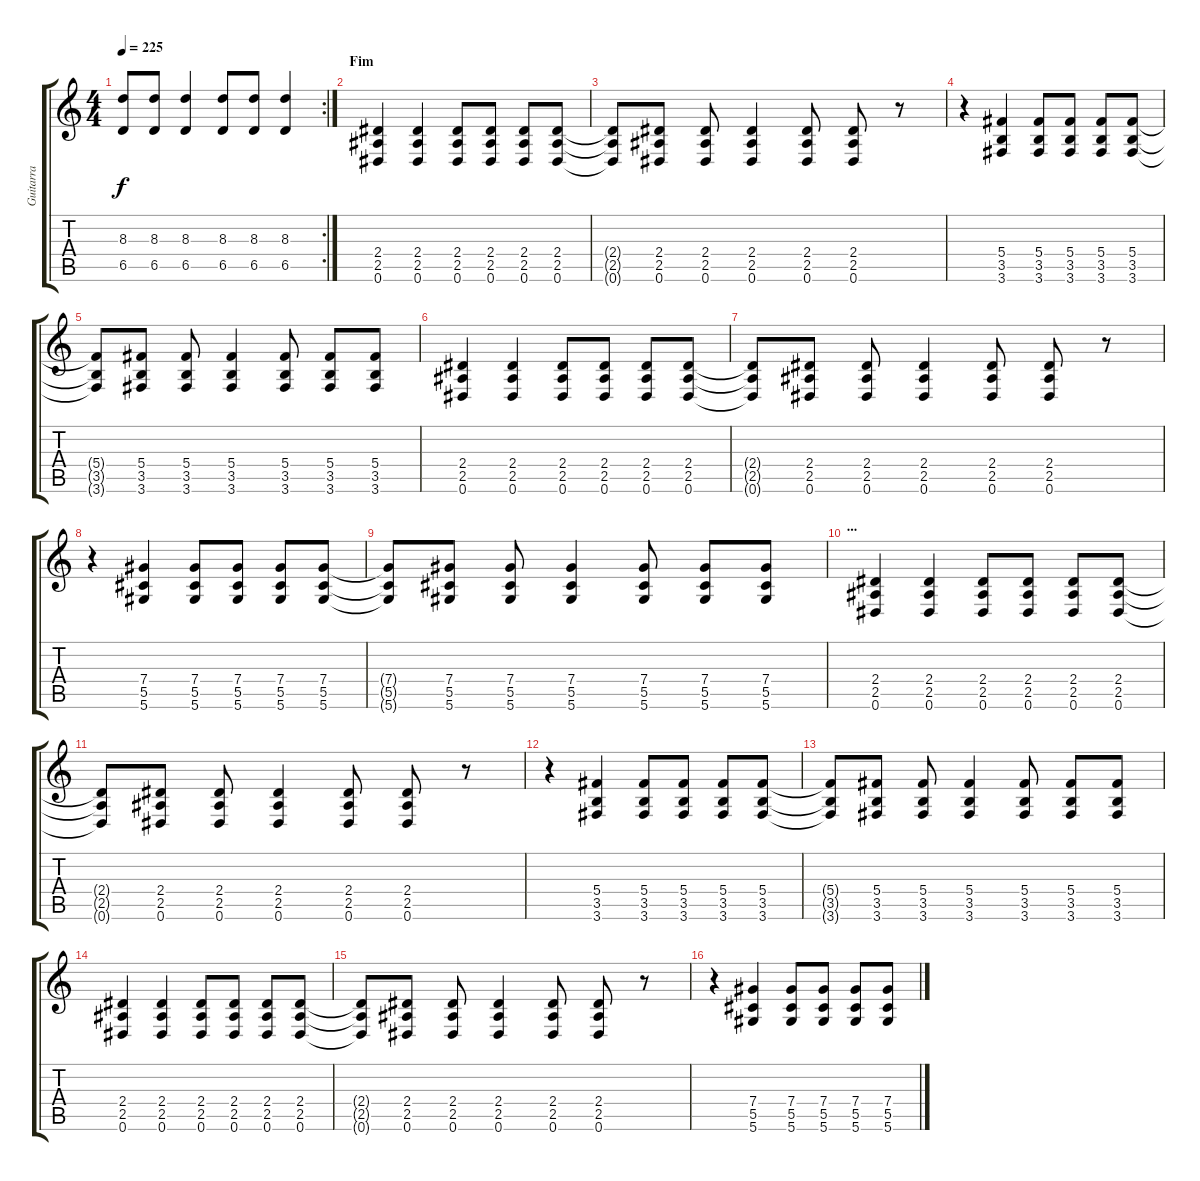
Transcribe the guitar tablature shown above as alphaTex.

\track ("Guitarra" "Guitarra") {instrument distortionguitar}
\staff {score tabs}
\tuning (Eb4 Bb3 Gb3 Db3 Ab2 Eb2) {hide}
\rc 2
\ts (4 4)
\tempo 225
\clef g2
\ks c
(8.3{t} 6.5{t}).8{dy f} (8.3 6.5).8 (8.3 6.5).4 (8.3 6.5).8 (8.3 6.5).8 (8.3 6.5).4 |
\section ("" "Fim")
(2.4 2.5 0.6).4 (2.4 2.5 0.6).4 (2.4 2.5 0.6).8 (2.4 2.5 0.6).8 (2.4 2.5 0.6).8 (2.4 2.5 0.6).8 |
(2.4{t} 2.5{t} 0.6{t}).8 (2.4 2.5 0.6).8 (2.4 2.5 0.6).8 (2.4 2.5 0.6).4 (2.4 2.5 0.6).8 (2.4 2.5 0.6).8 r.8 |
r.4 (5.4 3.5 3.6).4 (5.4 3.5 3.6).8 (5.4 3.5 3.6).8 (5.4 3.5 3.6).8 (5.4 3.5 3.6).8 |
(5.4{t} 3.5{t} 3.6{t}).8 (5.4 3.5 3.6).8 (5.4 3.5 3.6).8 (5.4 3.5 3.6).4 (5.4 3.5 3.6).8 (5.4 3.5 3.6).8 (5.4 3.5 3.6).8 |
(2.4 2.5 0.6).4 (2.4 2.5 0.6).4 (2.4 2.5 0.6).8 (2.4 2.5 0.6).8 (2.4 2.5 0.6).8 (2.4 2.5 0.6).8 |
(2.4{t} 2.5{t} 0.6{t}).8 (2.4 2.5 0.6).8 (2.4 2.5 0.6).8 (2.4 2.5 0.6).4 (2.4 2.5 0.6).8 (2.4 2.5 0.6).8 r.8 |
r.4 (7.4 5.5 5.6).4 (7.4 5.5 5.6).8 (7.4 5.5 5.6).8 (7.4 5.5 5.6).8 (7.4 5.5 5.6).8 |
(7.4{t} 5.5{t} 5.6{t}).8 (7.4 5.5 5.6).8 (7.4 5.5 5.6).8 (7.4 5.5 5.6).4 (7.4 5.5 5.6).8 (7.4 5.5 5.6).8 (7.4 5.5 5.6).8 |
\section ("" "...")
(2.4 2.5 0.6).4 (2.4 2.5 0.6).4 (2.4 2.5 0.6).8 (2.4 2.5 0.6).8 (2.4 2.5 0.6).8 (2.4 2.5 0.6).8 |
(2.4{t} 2.5{t} 0.6{t}).8 (2.4 2.5 0.6).8 (2.4 2.5 0.6).8 (2.4 2.5 0.6).4 (2.4 2.5 0.6).8 (2.4 2.5 0.6).8 r.8 |
r.4 (5.4 3.5 3.6).4 (5.4 3.5 3.6).8 (5.4 3.5 3.6).8 (5.4 3.5 3.6).8 (5.4 3.5 3.6).8 |
(5.4{t} 3.5{t} 3.6{t}).8 (5.4 3.5 3.6).8 (5.4 3.5 3.6).8 (5.4 3.5 3.6).4 (5.4 3.5 3.6).8 (5.4 3.5 3.6).8 (5.4 3.5 3.6).8 |
(2.4 2.5 0.6).4 (2.4 2.5 0.6).4 (2.4 2.5 0.6).8 (2.4 2.5 0.6).8 (2.4 2.5 0.6).8 (2.4 2.5 0.6).8 |
(2.4{t} 2.5{t} 0.6{t}).8 (2.4 2.5 0.6).8 (2.4 2.5 0.6).8 (2.4 2.5 0.6).4 (2.4 2.5 0.6).8 (2.4 2.5 0.6).8 r.8 |
r.4 (7.4 5.5 5.6).4 (7.4 5.5 5.6).8 (7.4 5.5 5.6).8 (7.4 5.5 5.6).8 (7.4 5.5 5.6).8
